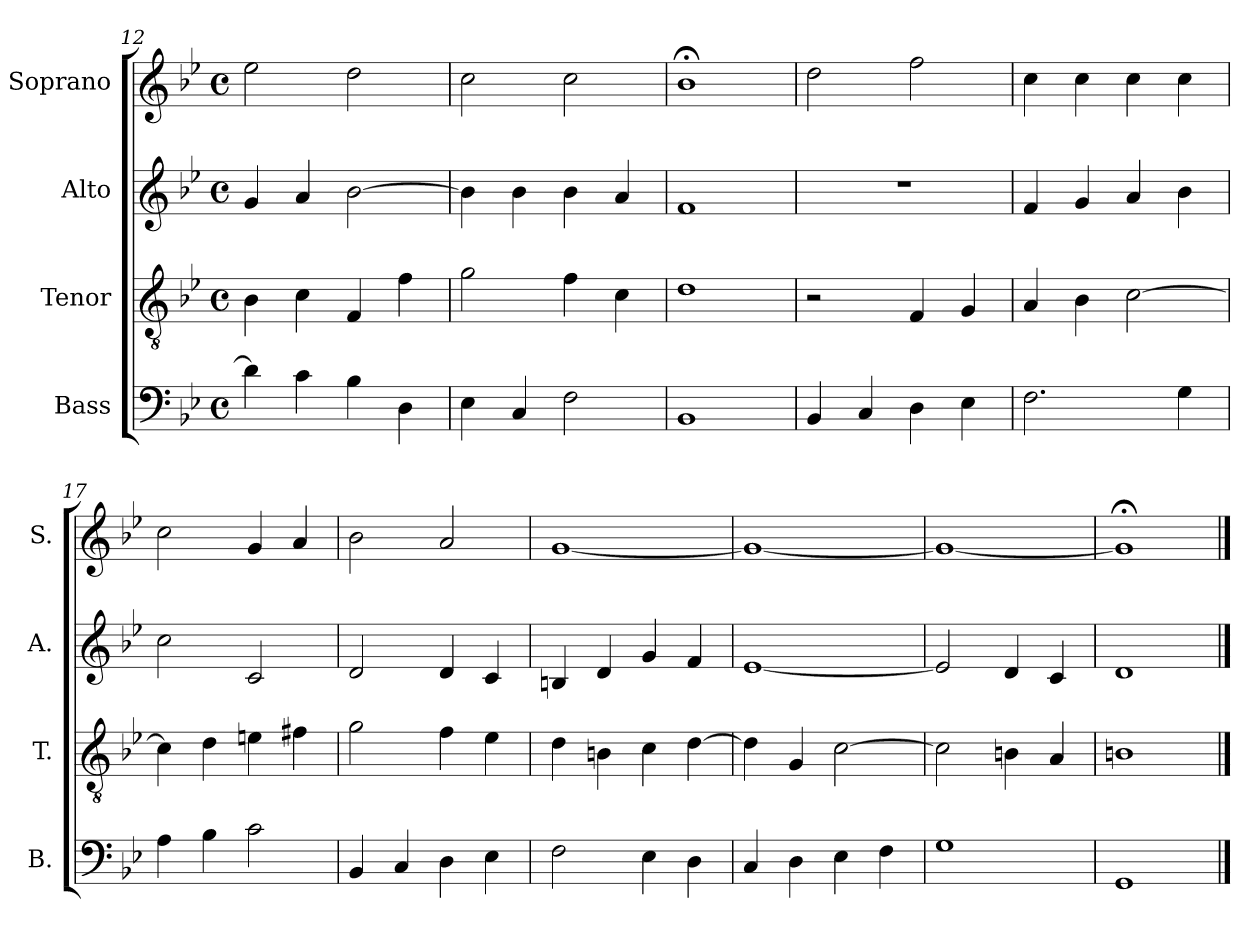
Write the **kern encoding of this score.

**kern	**kern	**kern	**kern
*part4	*part3	*part2	*part1
*staff4	*staff3	*staff2	*staff1
*I"Bass	*I"Tenor	*I"Alto	*I"Soprano
*I'B.	*I'T.	*I'A.	*I'S.
*clefF4	*clefGv2	*clefG2	*clefG2
*k[b-e-]	*k[b-e-]	*k[b-e-]	*k[b-e-]
*g:	*g:	*g:	*g:
*M4/4	*M4/4	*M4/4	*M4/4
*met(c)	*met(c)	*met(c)	*met(c)
=12	=12	=12	=12
4d\]	4B-\	4g/	2ee-\
4c\	4c\	4a/	.
4B-\	4F/	[2b-\	2dd\
4D\	4f\	.	.
=13	=13	=13	=13
4E-\	2g\	4b-\]	2cc\
4C/	.	4b-\	.
2F\	4f\	4b-\	2cc\
.	4c\	4a/	.
=14	=14	=14	=14
1BB-	1d	1f	1b-;<
=15	=15	=15	=15
4BB-/	2r	1r	2dd\
4C/	.	.	.
4D\	4F/	.	2ff\
4E-\	4G/	.	.
!!LO:LB:g=z
=16	=16	=16	=16
2.F\	4A/	4f/	4cc\
.	4B-\	4g/	4cc\
.	[2c\	4a/	4cc\
4G\	.	4b-\	4cc\
=17	=17	=17	=17
4A\	4c\]	2cc\	2cc\
4B-\	4d\	.	.
2c\	4en\	2c/	4g/
.	4f#X\	.	4a/
=18	=18	=18	=18
4BB-/	2g\	2d/	2b-\
4C/	.	.	.
4D\	4f\	4d/	2a/
4E-\	4e-\	4c/	.
=19	=19	=19	=19
2F\	4d\	4Bn/	[1g
.	4Bn\	4d/	.
4E-\	4c\	4g/	.
4D\	[4d\	4f/	.
=20	=20	=20	=20
4C/	4d\]	[1e-	1g_
4D\	4G/	.	.
4E-\	[2c\	.	.
4F\	.	.	.
=21	=21	=21	=21
1G	2c\]	2e-/]	1g_
.	4Bn\	4d/	.
.	4A/	4c/	.
=22	=22	=22	=22
1GG	1Bn	1d	1g;<]
==	==	==	==
*-	*-	*-	*-
